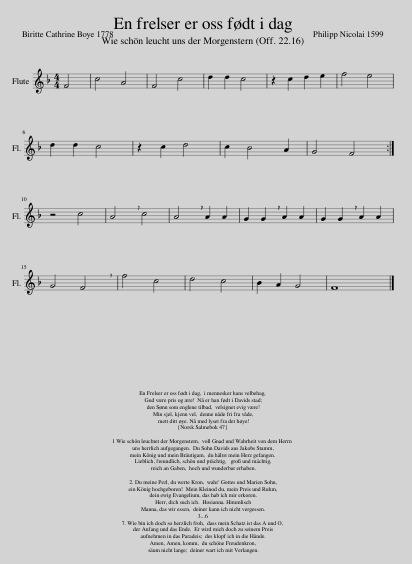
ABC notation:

X:1
L:1/8
M:4/4
I:linebreak $
K:F
V:1 treble
V:1
 F4 | c4 A4 | F4 c4 | d2 d2 c4 | z2 c2 d2 e2 | %5
 f4 e4 |$ d2 d2 c4 | z2 c2 d4 | c2 B4 A2 | G4 F4 :|$ %10
 z4 c4 | !breath!A4 c4 | !breath!A4 A2 A2 | G2 !breath!G2 A2 A2 | G2 !breath!G2 A2 A2 |$ %15
 G4 !breath!F4 | f4 c4 | d4 c4 | B2 A2 G4 | F8 |] %20
